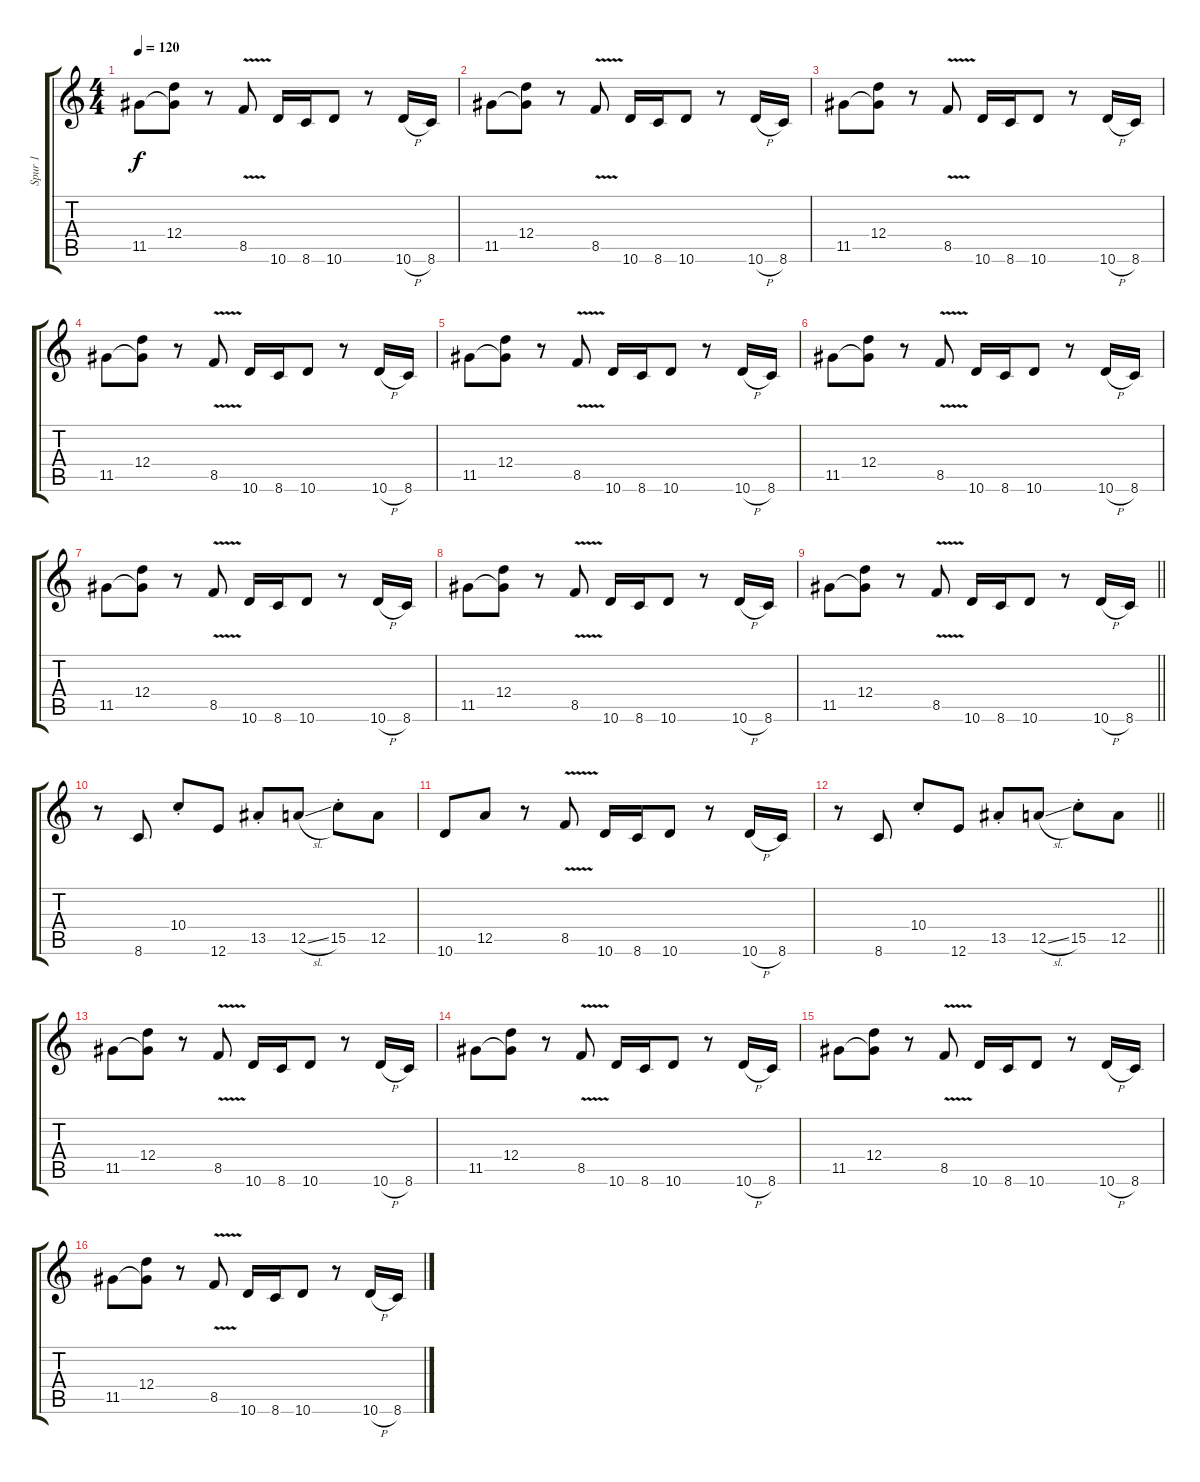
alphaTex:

\track ("Spur 1" "Spur 1") {instrument overdrivenguitar}
\staff {score tabs}
\tuning (E4 B3 G3 D3 A2 E2) {hide}
\ts (4 4)
\tempo 120
\clef g2
\ks c
11.5.8{dy f} (12.4 11.5{t}).8 r.8 8.5{v}.8 10.6.16 8.6.16 10.6.8 r.8 10.6{h}.16 8.6.16 |
11.5.8 (12.4 11.5{t}).8 r.8 8.5{v}.8 10.6.16 8.6.16 10.6.8 r.8 10.6{h}.16 8.6.16 |
11.5.8 (12.4 11.5{t}).8 r.8 8.5{v}.8 10.6.16 8.6.16 10.6.8 r.8 10.6{h}.16 8.6.16 |
11.5.8 (12.4 11.5{t}).8 r.8 8.5{v}.8 10.6.16 8.6.16 10.6.8 r.8 10.6{h}.16 8.6.16 |
11.5.8 (12.4 11.5{t}).8 r.8 8.5{v}.8 10.6.16 8.6.16 10.6.8 r.8 10.6{h}.16 8.6.16 |
11.5.8 (12.4 11.5{t}).8 r.8 8.5{v}.8 10.6.16 8.6.16 10.6.8 r.8 10.6{h}.16 8.6.16 |
11.5.8 (12.4 11.5{t}).8 r.8 8.5{v}.8 10.6.16 8.6.16 10.6.8 r.8 10.6{h}.16 8.6.16 |
11.5.8 (12.4 11.5{t}).8 r.8 8.5{v}.8 10.6.16 8.6.16 10.6.8 r.8 10.6{h}.16 8.6.16 |
\barLineRight lightlight
11.5.8 (12.4 11.5{t}).8 r.8 8.5{v}.8 10.6.16 8.6.16 10.6.8 r.8 10.6{h}.16 8.6.16 |
r.8 8.6.8 10.4{st}.8 12.6.8 13.5{st}.8 12.5{sl}.8 15.5{st}.8 12.5.8 |
10.6.8 12.5.8 r.8 8.5{v}.8 10.6.16 8.6.16 10.6.8 r.8 10.6{h}.16 8.6.16 |
\barLineRight lightlight
r.8 8.6.8 10.4{st}.8 12.6.8 13.5{st}.8 12.5{sl}.8 15.5{st}.8 12.5.8 |
11.5.8 (12.4 11.5{t}).8 r.8 8.5{v}.8 10.6.16 8.6.16 10.6.8 r.8 10.6{h}.16 8.6.16 |
11.5.8 (12.4 11.5{t}).8 r.8 8.5{v}.8 10.6.16 8.6.16 10.6.8 r.8 10.6{h}.16 8.6.16 |
11.5.8 (12.4 11.5{t}).8 r.8 8.5{v}.8 10.6.16 8.6.16 10.6.8 r.8 10.6{h}.16 8.6.16 |
11.5.8 (12.4 11.5{t}).8 r.8 8.5{v}.8 10.6.16 8.6.16 10.6.8 r.8 10.6{h}.16 8.6.16
